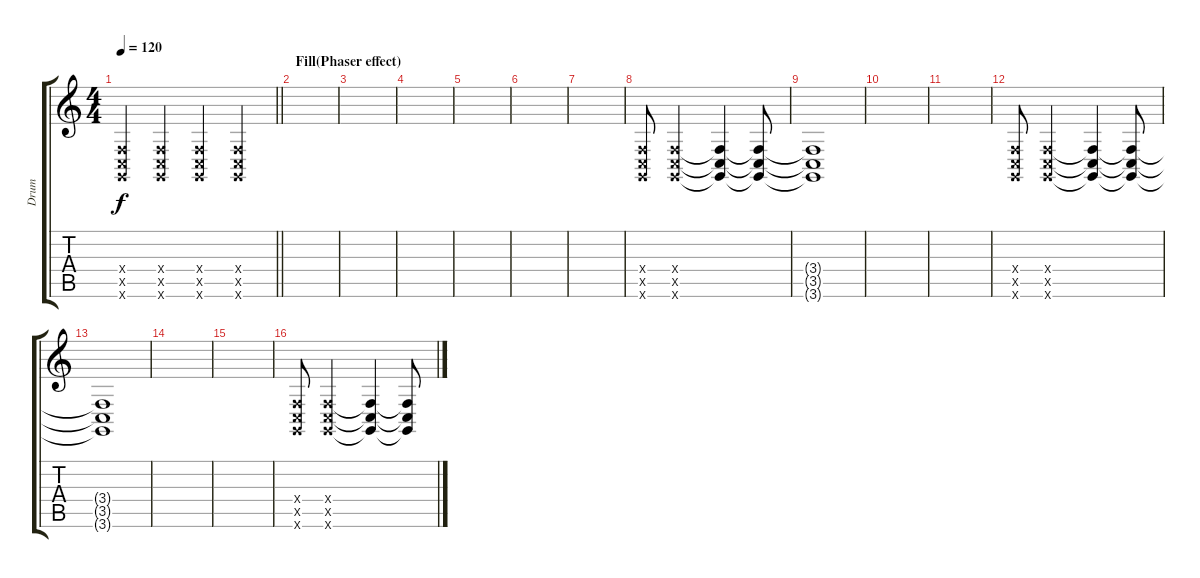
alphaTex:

\track ("Drum" "Drum") {instrument synthdrum}
\staff {score tabs}
\tuning (E4 B3 G3 D3 A2 E2) {hide}
\ts (4 4)
\tempo 120
\clef g2
\barLineRight lightlight
\ks c
(3.4{x} 3.5{x} 3.6{x}).4{dy f} (3.4{x} 3.5{x} 3.6{x}).4 (3.4{x} 3.5{x} 3.6{x}).4 (3.4{x} 3.5{x} 3.6{x}).4 |
\section ("" "Fill(Phaser effect)")
|
|
|
|
|
|
(3.4{x} 3.5{x} 3.6{x}).8{volume 16} (3.4{x} 3.5{x} 3.6{x}).2 (3.4{t} 3.5{t} 3.6{t}).4 (3.4{t} 3.5{t} 3.6{t}).8 |
(3.4{t} 3.5{t} 3.6{t}).1 |
|
|
(3.4{x} 3.5{x} 3.6{x}).8{volume 16} (3.4{x} 3.5{x} 3.6{x}).2 (3.4{t} 3.5{t} 3.6{t}).4 (3.4{t} 3.5{t} 3.6{t}).8 |
(3.4{t} 3.5{t} 3.6{t}).1 |
|
|
(3.4{x} 3.5{x} 3.6{x}).8{volume 16} (3.4{x} 3.5{x} 3.6{x}).2 (3.4{t} 3.5{t} 3.6{t}).4 (3.4{t} 3.5{t} 3.6{t}).8
